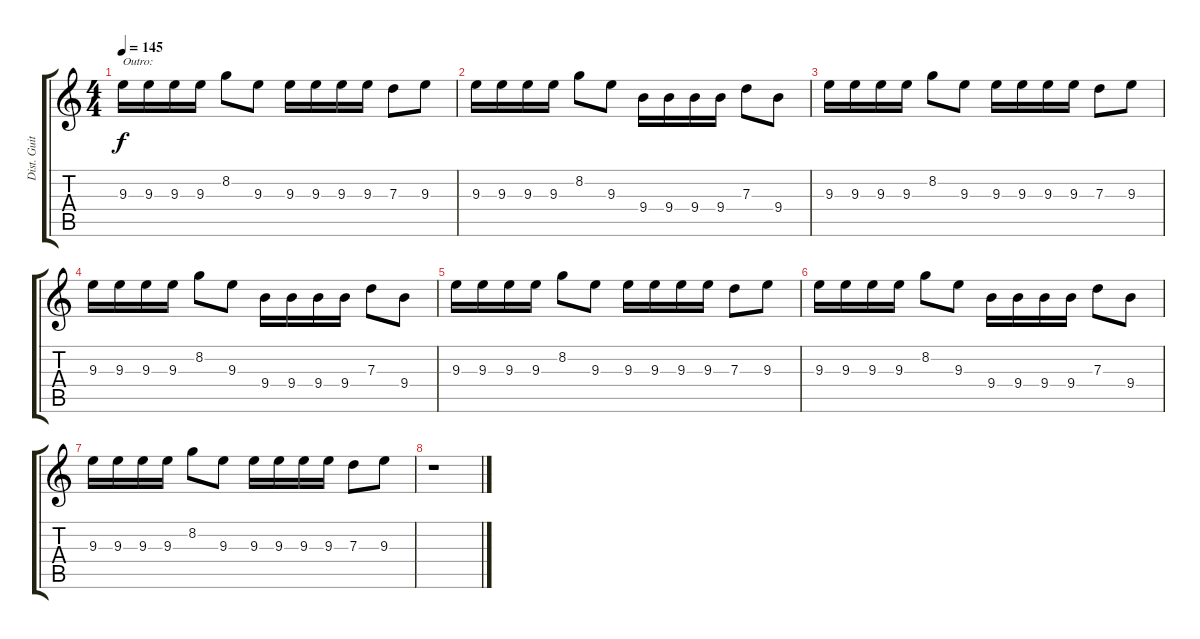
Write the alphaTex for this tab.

\track ("Dist. Guitar 1" "Dist. Guit") {instrument overdrivenguitar}
\staff {score tabs}
\tuning (E4 B3 G3 D3 A2 E2) {hide}
\ts (4 4)
\tempo 145
\clef g2
\ks c
9.3.16{txt "Outro:" dy f} 9.3.16 9.3.16 9.3.16 8.2.8 9.3.8 9.3.16 9.3.16 9.3.16 9.3.16 7.3.8 9.3.8 |
9.3.16 9.3.16 9.3.16 9.3.16 8.2.8 9.3.8 9.4.16 9.4.16 9.4.16 9.4.16 7.3.8 9.4.8 |
9.3.16 9.3.16 9.3.16 9.3.16 8.2.8 9.3.8 9.3.16 9.3.16 9.3.16 9.3.16 7.3.8 9.3.8 |
9.3.16 9.3.16 9.3.16 9.3.16 8.2.8 9.3.8 9.4.16 9.4.16 9.4.16 9.4.16 7.3.8 9.4.8 |
9.3.16 9.3.16 9.3.16 9.3.16 8.2.8 9.3.8 9.3.16 9.3.16 9.3.16 9.3.16 7.3.8 9.3.8 |
9.3.16 9.3.16 9.3.16 9.3.16 8.2.8 9.3.8 9.4.16 9.4.16 9.4.16 9.4.16 7.3.8 9.4.8 |
9.3.16 9.3.16 9.3.16 9.3.16 8.2.8 9.3.8 9.3.16 9.3.16 9.3.16 9.3.16 7.3.8 9.3.8 |
r.1
